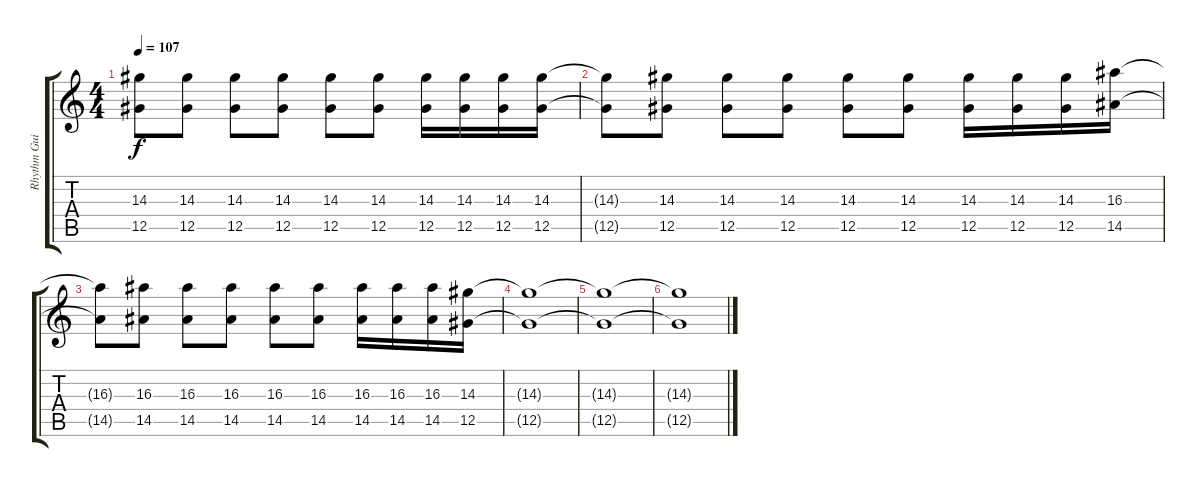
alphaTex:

\track ("Rhythm Guitar   " "Rhythm Gui") {instrument overdrivenguitar}
\staff {score tabs}
\tuning (Eb4 Bb3 Gb3 Db3 Ab2 Eb2) {hide}
\ts (4 4)
\tempo 107
\clef g2
\ks c
(14.3{t} 12.5{t}).8{dy f} (14.3 12.5).8 (14.3 12.5).8 (14.3 12.5).8 (14.3 12.5).8 (14.3 12.5).8 (14.3 12.5).16 (14.3 12.5).16 (14.3 12.5).16 (14.3 12.5).16 |
(14.3{t} 12.5{t}).8 (14.3 12.5).8 (14.3 12.5).8 (14.3 12.5).8 (14.3 12.5).8 (14.3 12.5).8 (14.3 12.5).16 (14.3 12.5).16 (14.3 12.5).16 (16.3 14.5).16 |
(16.3{t} 14.5{t}).8 (16.3 14.5).8 (16.3 14.5).8 (16.3 14.5).8 (16.3 14.5).8 (16.3 14.5).8 (16.3 14.5).16 (16.3 14.5).16 (16.3 14.5).16 (14.3 12.5).16 |
(14.3{t} 12.5{t}).1 |
(14.3{t} 12.5{t}).1 |
(14.3{t} 12.5{t}).1
